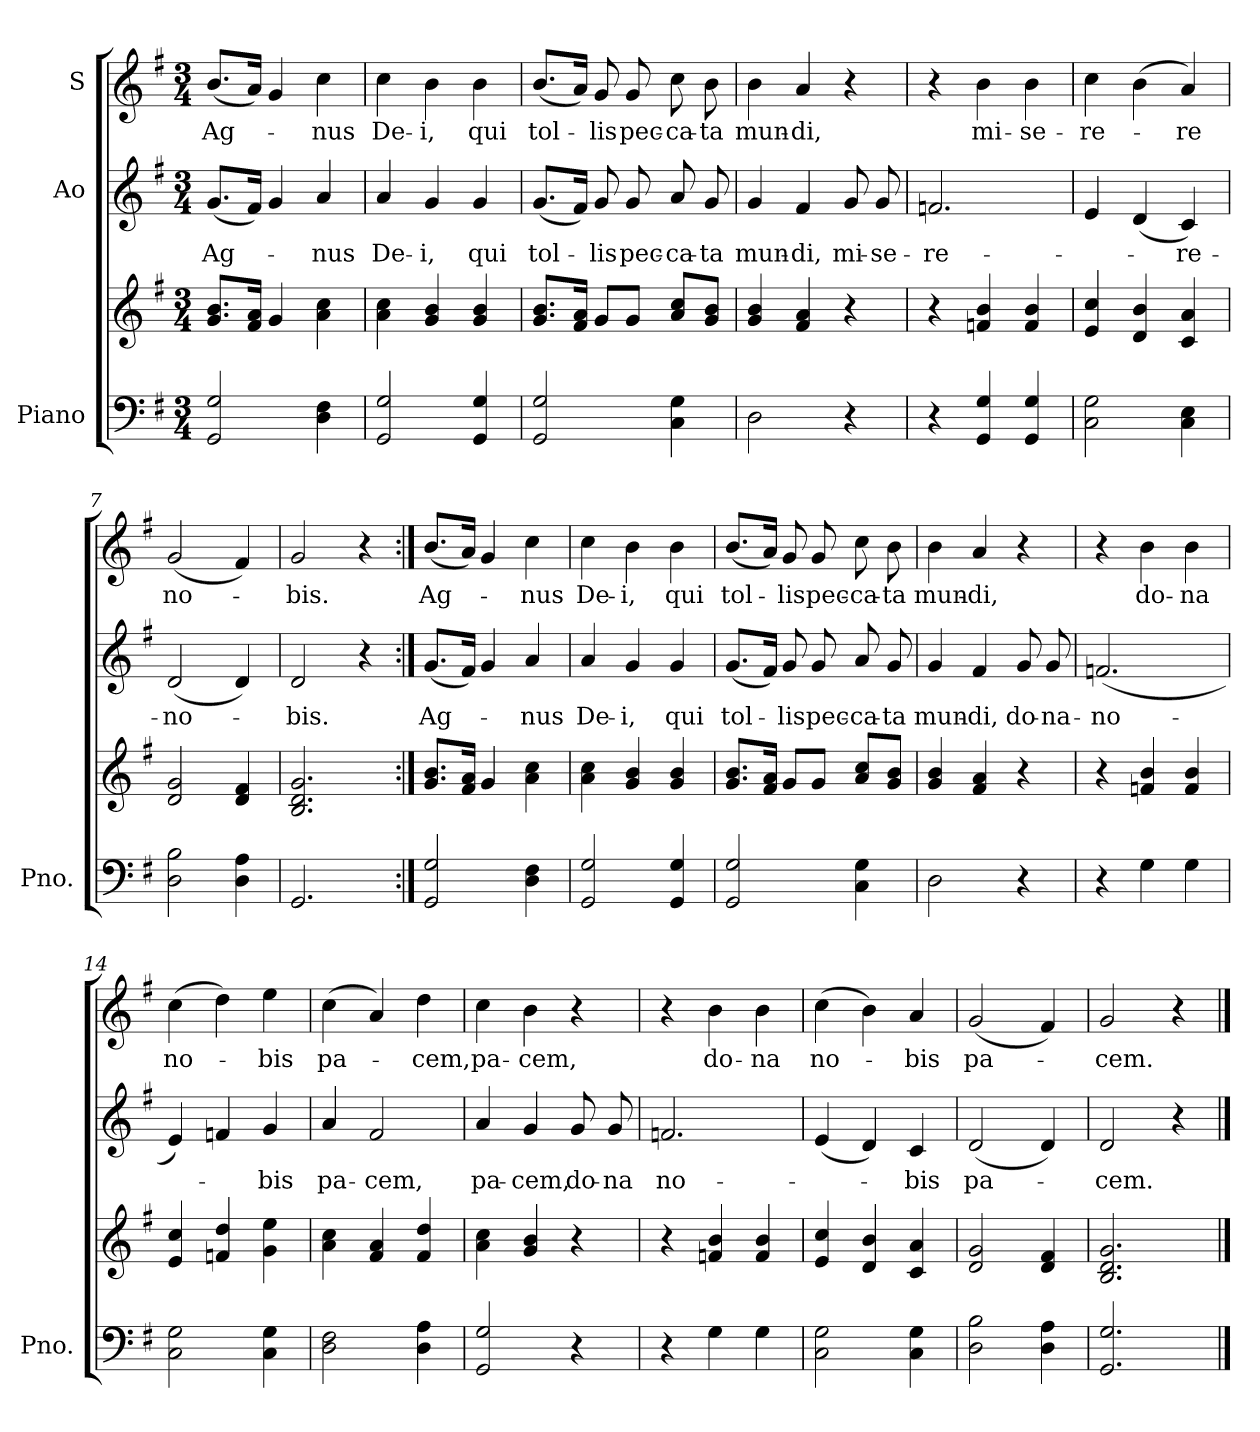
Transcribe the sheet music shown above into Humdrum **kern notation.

**kern	**kern	**kern	**text	**kern	**text
*part3	*part3	*part2	*part2	*part1	*part1
*staff4	*staff3	*staff2	*staff2	*staff1	*staff1
*I"Piano	*	*I"Ao	*	*I"S	*
*I'Pno.	*	*	*	*	*
*clefF4	*clefG2	*clefG2	*	*clefG2	*
*k[f#]	*k[f#]	*k[f#]	*	*k[f#]	*
*G:	*G:	*G:	*	*G:	*
*M3/4	*M3/4	*M3/4	*	*M3/4	*
=1	=1	=1	=1	=1	=1
2GG/ 2G/	8.g/ 8.b/L	(8.g/L	Ag-	(8.b/L	Ag-
.	16f#/ 16a/Jk	16f#/Jk)	.	16a/Jk)	.
.	4g/	4g/	.	4g/	.
4D\ 4F#\	4a\ 4cc\	4a/	-nus	4cc\	-nus
=2	=2	=2	=2	=2	=2
2GG/ 2G/	4a\ 4cc\	4a/	De-	4cc\	De-
.	4g/ 4b/	4g/	-i,	4b\	-i,
4GG/ 4G/	4g/ 4b/	4g/	qui	4b\	qui
=3	=3	=3	=3	=3	=3
2GG/ 2G/	8.g/ 8.b/L	(8.g/L	tol-	(8.b/L	tol-
.	16f#/ 16a/Jk	16f#/Jk)	.	16a/Jk)	.
.	8g/L	8g/	-lis	8g/	-lis
.	8g/J	8g/	pec-	8g/	pec-
4C\ 4G\	8a/ 8cc/L	8a/	-ca-	8cc\	-ca-
.	8g/ 8b/J	8g/	-ta	8b\	-ta
=4	=4	=4	=4	=4	=4
2D\	4g/ 4b/	4g/	mun-	4b\	mun-
.	4f#/ 4a/	4f#/	-di,	4a/	-di,
4r	4r	8g/	mi-	4r	.
.	.	8g/	-se-	.	.
=5	=5	=5	=5	=5	=5
4r	4r	2.fn/	-re-	4r	.
4GG/ 4G/	4fn/ 4b/	.	.	4b\	mi-
4GG/ 4G/	4f/ 4b/	.	.	4b\	-se-
!!LO:LB:g=z
=6	=6	=6	=6	=6	=6
2C\ 2G\	4e/ 4cc/	4e/	.	4cc\	-re-
.	4d/ 4b/	(4d/	.	(4b\	.
4C\ 4E\	4c/ 4a/	4c/)	-re-	4a/)	-re
=7	=7	=7	=7	=7	=7
2D\ 2B\	2d/ 2g/	(2d/	-no-	(2g/	no-
4D\ 4A\	4d/ 4f#/	4d/)	.	4f#/)	.
=8	=8	=8	=8	=8	=8
2.GG/	2.B/ 2.d/ 2.g/	2d/	-bis.	2g/	-bis.
.	.	4r	.	4r	.
=9:|!	=9:|!	=9:|!	=9:|!	=9:|!	=9:|!
2GG/ 2G/	8.g/ 8.b/L	(8.g/L	Ag-	(8.b/L	Ag-
.	16f#/ 16a/Jk	16f#/Jk)	.	16a/Jk)	.
.	4g/	4g/	.	4g/	.
4D\ 4F#\	4a\ 4cc\	4a/	-nus	4cc\	-nus
=10	=10	=10	=10	=10	=10
2GG/ 2G/	4a\ 4cc\	4a/	De-	4cc\	De-
.	4g/ 4b/	4g/	-i,	4b\	-i,
4GG/ 4G/	4g/ 4b/	4g/	qui	4b\	qui
!!LO:PB:g=z
=11	=11	=11	=11	=11	=11
2GG/ 2G/	8.g/ 8.b/L	(8.g/L	tol-	(8.b/L	tol-
.	16f#/ 16a/Jk	16f#/Jk)	.	16a/Jk)	.
.	8g/L	8g/	-lis	8g/	-lis
.	8g/J	8g/	pec-	8g/	pec-
4C\ 4G\	8a/ 8cc/L	8a/	-ca-	8cc\	-ca-
.	8g/ 8b/J	8g/	-ta	8b\	-ta
=12	=12	=12	=12	=12	=12
2D\	4g/ 4b/	4g/	mun-	4b\	mun-
.	4f#/ 4a/	4f#/	-di,	4a/	-di,
4r	4r	8g/	do-	4r	.
.	.	8g/	-na-	.	.
=13	=13	=13	=13	=13	=13
4r	4r	(2.fn/	-no-	4r	.
4G\	4fn/ 4b/	.	.	4b\	do-
4G\	4f/ 4b/	.	.	4b\	-na
=14	=14	=14	=14	=14	=14
2C\ 2G\	4e/ 4cc/	4e/)	.	(4cc\	no-
.	4fn/ 4dd/	4fn/	.	4dd\)	.
4C\ 4G\	4g\ 4ee\	4g/	-bis	4ee\	-bis
=15	=15	=15	=15	=15	=15
2D\ 2F#\	4a\ 4cc\	4a/	pa-	(4cc\	pa-
.	4f#/ 4a/	2f#/	-cem,	4a/)	.
4D\ 4A\	4f#/ 4dd/	.	.	4dd\	-cem,
!!LO:LB:g=z
=16	=16	=16	=16	=16	=16
2GG/ 2G/	4a\ 4cc\	4a/	pa-	4cc\	pa-
.	4g/ 4b/	4g/	-cem,	4b\	-cem,
4r	4r	8g/	do-	4r	.
.	.	8g/	-na	.	.
=17	=17	=17	=17	=17	=17
4r	4r	2.fn/	no-	4r	.
4G\	4fn/ 4b/	.	.	4b\	do-
4G\	4f/ 4b/	.	.	4b\	-na
=18	=18	=18	=18	=18	=18
2C\ 2G\	4e/ 4cc/	(4e/	.	(4cc\	no-
.	4d/ 4b/	4d/)	.	4b\)	.
4C\ 4G\	4c/ 4a/	4c/	-bis	4a/	-bis
=19	=19	=19	=19	=19	=19
2D\ 2B\	2d/ 2g/	(2d/	pa-	(2g/	pa-
4D\ 4A\	4d/ 4f#/	4d/)	.	4f#/)	.
=20	=20	=20	=20	=20	=20
2.GG/ 2.G/	2.B/ 2.d/ 2.g/	2d/	-cem.	2g/	-cem.
.	.	4r	.	4r	.
==	==	==	==	==	==
*-	*-	*-	*-	*-	*-
